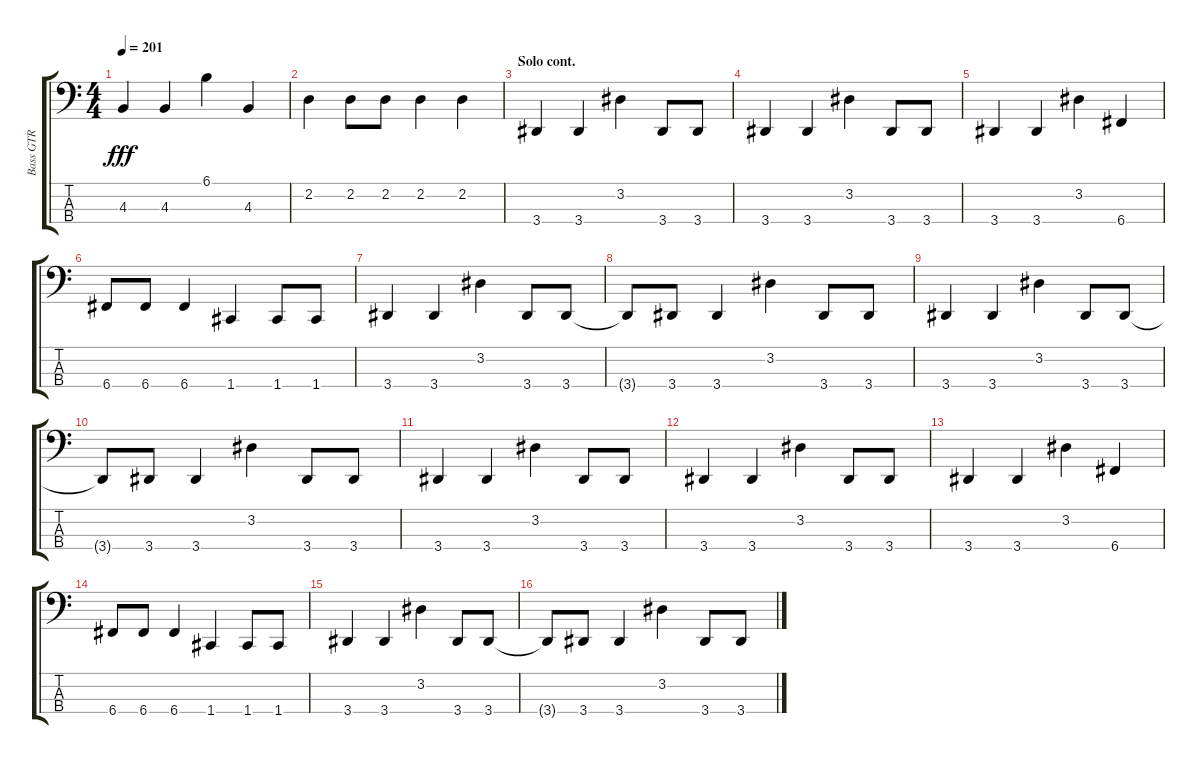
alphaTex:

\track ("Bass GTR" "Bass GTR") {instrument electricbassfinger}
\staff {score tabs}
\tuning (F2 C2 G1 C1) {hide}
\ts (4 4)
\tempo 201
\clef f4
\ks aminor
4.3.4{dy fff} 4.3.4 6.1.4 4.3.4 |
2.2.4 2.2.8 2.2.8 2.2.4 2.2.4 |
\section ("" "Solo cont.")
3.4.4 3.4.4 3.2.4 3.4.8 3.4.8 |
3.4.4 3.4.4 3.2.4 3.4.8 3.4.8 |
3.4.4 3.4.4 3.2.4 6.4.4 |
6.4.8 6.4.8 6.4.4 1.4.4 1.4.8 1.4.8 |
3.4.4 3.4.4 3.2.4 3.4.8 3.4.8 |
3.4{t}.8 3.4.8 3.4.4 3.2.4 3.4.8 3.4.8 |
3.4.4 3.4.4 3.2.4 3.4.8 3.4.8 |
3.4{t}.8 3.4.8 3.4.4 3.2.4 3.4.8 3.4.8 |
3.4.4 3.4.4 3.2.4 3.4.8 3.4.8 |
3.4.4 3.4.4 3.2.4 3.4.8 3.4.8 |
3.4.4 3.4.4 3.2.4 6.4.4 |
6.4.8 6.4.8 6.4.4 1.4.4 1.4.8 1.4.8 |
3.4.4 3.4.4 3.2.4 3.4.8 3.4.8 |
3.4{t}.8 3.4.8 3.4.4 3.2.4 3.4.8 3.4.8
